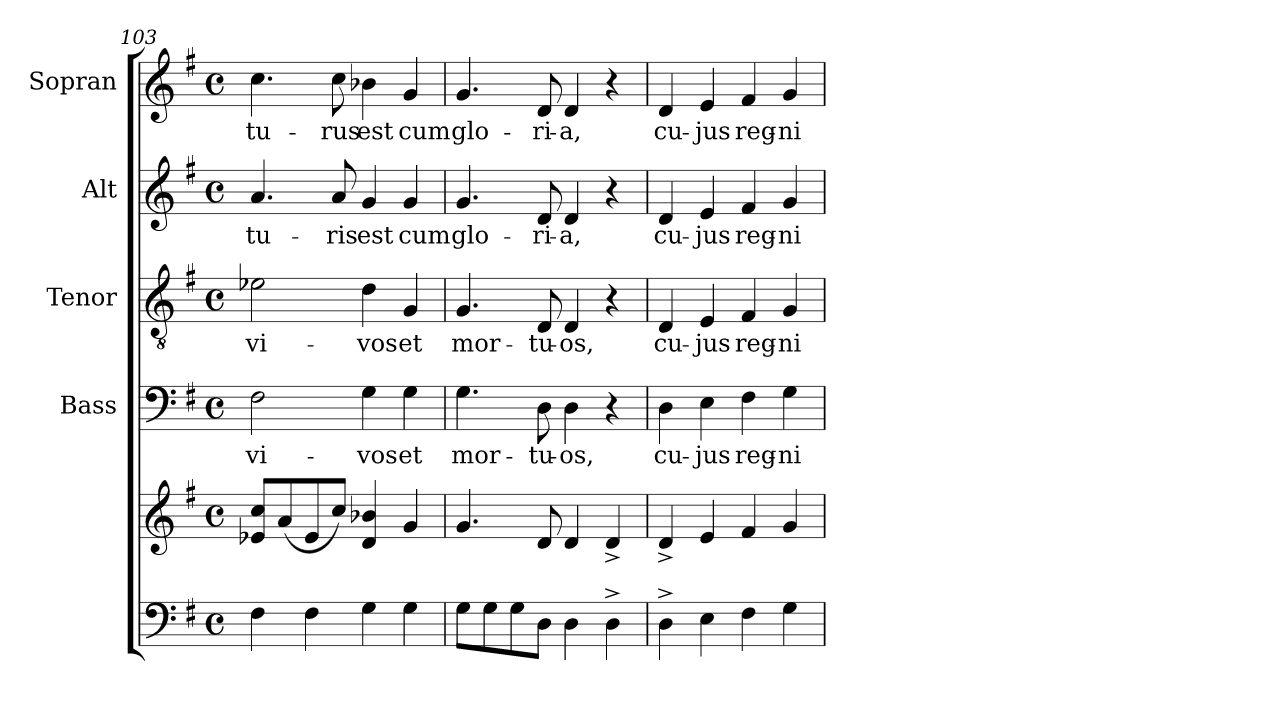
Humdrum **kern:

**kern	**kern	**kern	**text	**kern	**text	**kern	**text	**kern	**text
*part5	*part5	*part4	*part4	*part3	*part3	*part2	*part2	*part1	*part1
*staff6	*staff5	*staff4	*staff4	*staff3	*staff3	*staff2	*staff2	*staff1	*staff1
*	*	*I"Bass	*	*I"Tenor	*	*I"Alt	*	*I"Sopran	*
*	*	*I'B.	*	*I'T.	*	*I'A.	*	*I'S.	*
*clefF4	*clefG2	*clefF4	*	*clefGv2	*	*clefG2	*	*clefG2	*
*k[f#]	*k[f#]	*k[f#]	*	*k[f#]	*	*k[f#]	*	*k[f#]	*
*G:	*G:	*G:	*	*G:	*	*G:	*	*G:	*
*M4/4	*M4/4	*M4/4	*	*M4/4	*	*M4/4	*	*M4/4	*
*met(c)	*met(c)	*met(c)	*	*met(c)	*	*met(c)	*	*met(c)	*
=103	=103	=103	=103	=103	=103	=103	=103	=103	=103
!	!	!	!LO:LY:b	!	!LO:LY:b	!	!LO:LY:b	!	!LO:LY:b
4F#\	8e-X/ 8cc/L	2F#\	vi-	2e-X\	vi-	4.a/	-tu-	4.cc\	-tu-
.	(<8a/	.	.	.	.	.	.	.	.
4F#\	8e-/	.	.	.	.	.	.	.	.
!	!	!	!	!	!	!	!LO:LY:b	!	!LO:LY:b
.	8cc/J)	.	.	.	.	8a/	-ris	8cc\	-rus
!	!	!	!LO:LY:b	!	!LO:LY:b	!	!LO:LY:b	!	!LO:LY:b
4G\	4d/ 4b-X/	4G\	-vos	4d\	-vos	4g/	est	4b-X\	est
!	!	!	!LO:LY:b	!	!LO:LY:b	!	!LO:LY:b	!	!LO:LY:b
4G\	4g/	4G\	et	4G/	et	4g/	cum	4g/	cum
=104	=104	=104	=104	=104	=104	=104	=104	=104	=104
!	!	!	!LO:LY:b	!	!LO:LY:b	!	!LO:LY:b	!	!LO:LY:b
8G\L	4.g/	4.G\	mor-	4.G/	mor-	4.g/	glo-	4.g/	glo-
8G\	.	.	.	.	.	.	.	.	.
8G\	.	.	.	.	.	.	.	.	.
!	!	!	!LO:LY:b	!	!LO:LY:b	!	!LO:LY:b	!	!LO:LY:b
8D\J	8d/	8D\	-tu-	8D/	-tu-	8d/	-ri-	8d/	-ri-
!	!	!	!LO:LY:b	!	!LO:LY:b	!	!LO:LY:b	!	!LO:LY:b
4D\	4d/	4D\	-os,	4D/	-os,	4d/	-a,	4d/	-a,
4D^>\	4d^</	4r	.	4r	.	4r	.	4r	.
=105	=105	=105	=105	=105	=105	=105	=105	=105	=105
!	!	!	!LO:LY:b	!	!LO:LY:b	!	!LO:LY:b	!	!LO:LY:b
4D^>\	4d^</	4D\	cu-	4D/	cu-	4d/	cu-	4d/	cu-
!	!	!	!LO:LY:b	!	!LO:LY:b	!	!LO:LY:b	!	!LO:LY:b
4E\	4e/	4E\	-jus	4E/	-jus	4e/	-jus	4e/	-jus
!	!	!	!LO:LY:b	!	!LO:LY:b	!	!LO:LY:b	!	!LO:LY:b
4F#\	4f#/	4F#\	reg-	4F#/	reg-	4f#/	reg-	4f#/	reg-
!	!	!	!LO:LY:b	!	!LO:LY:b	!	!LO:LY:b	!	!LO:LY:b
4G\	4g/	4G\	-ni	4G/	-ni	4g/	-ni	4g/	-ni
=	=	=	=	=	=	=	=	=	=
*-	*-	*-	*-	*-	*-	*-	*-	*-	*-
